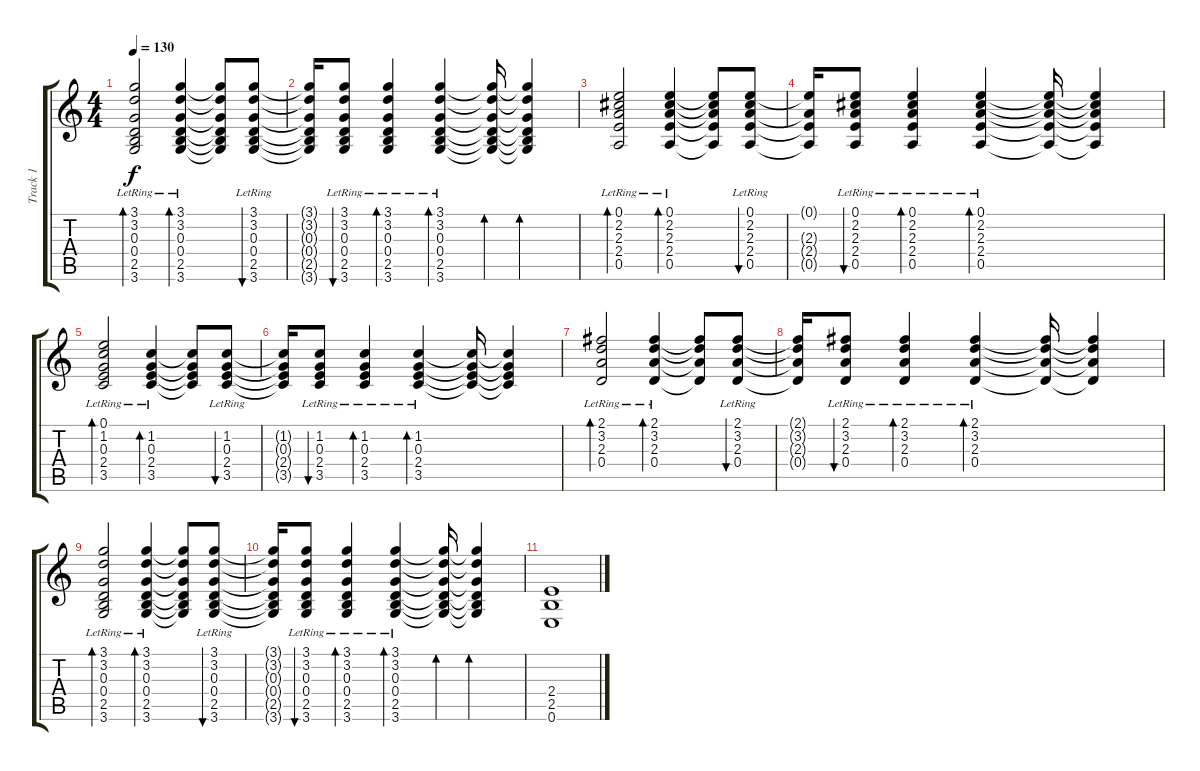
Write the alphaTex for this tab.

\track ("Track 1" "Track 1") {instrument acousticguitarsteel}
\staff {score tabs}
\tuning (E4 B3 G3 D3 A2 E2) {hide}
\ts (4 4)
\tempo 130
\clef g2
\ks c
(3.1{lr} 3.2{lr} 0.3{lr} 0.4{lr} 2.5{lr} 3.6{lr}).2{bd 240 dy f} (3.1{lr} 3.2{lr} 0.3{lr} 0.4{lr} 2.5{lr} 3.6{lr}).4{bd 120} (3.1{t} 3.2{t} 0.3{t} 0.4{t} 2.5{t} 3.6{t}).8 (3.1{lr} 3.2{lr} 0.3{lr} 0.4{lr} 2.5{lr} 3.6{lr}).8{bu 120} |
(3.1{t} 3.2{t} 0.3{t} 0.4{t} 2.5{t} 3.6{t}).16 (3.1{lr} 3.2{lr} 0.3{lr} 0.4{lr} 2.5{lr} 3.6{lr}).8{bu 120} (3.1{lr} 3.2{lr} 0.3{lr} 0.4{lr} 2.5{lr} 3.6{lr}).4{bd 120} (3.1{lr} 3.2{lr} 0.3{lr} 0.4{lr} 2.5{lr} 3.6{lr}).4{bd 120} (3.1{t} 3.2{t} 0.3{t} 0.4{t} 2.5{t} 3.6{t}).16{bd 120} (3.1{t} 3.2{t} 0.3{t} 0.4{t} 2.5{t} 3.6{t}).4{bd 120} |
(0.1{lr} 2.2{lr} 2.3{lr} 2.4{lr} 0.5{lr}).2{bd 120} (0.1{lr} 2.2{lr} 2.3{lr} 2.4{lr} 0.5{lr}).4{bd 120} (0.1{t} 2.2{t} 2.3{t} 2.4{t} 0.5{t}).8 (0.1{lr} 2.2{lr} 2.3{lr} 2.4{lr} 0.5{lr}).8{bu 120} |
(0.1{t} 2.3{t} 2.4{t} 0.5{t}).16 (0.1{lr} 2.2{lr} 2.3{lr} 2.4{lr} 0.5{lr}).8{bu 120} (0.1{lr} 2.2{lr} 2.3{lr} 2.4{lr} 0.5{lr}).4{bd 120} (0.1{lr} 2.2{lr} 2.3{lr} 2.4{lr} 0.5{lr}).4{bd 120} (0.1{t} 2.2{t} 2.3{t} 2.4{t} 0.5{t}).16 (0.1{t} 2.2{t} 2.3{t} 2.4{t} 0.5{t}).4 |
(0.1{lr} 1.2{lr} 0.3{lr} 2.4{lr} 3.5{lr}).2{bd 120} (1.2{lr} 0.3{lr} 2.4{lr} 3.5{lr}).4{bd 120} (1.2{t} 0.3{t} 2.4{t} 3.5{t}).8 (1.2{lr} 0.3{lr} 2.4{lr} 3.5{lr}).8{bu 120} |
(1.2{t} 0.3{t} 2.4{t} 3.5{t}).16 (1.2{lr} 0.3{lr} 2.4{lr} 3.5{lr}).8{bu 120} (1.2{lr} 0.3{lr} 2.4{lr} 3.5{lr}).4{bd 120} (1.2{lr} 0.3{lr} 2.4{lr} 3.5{lr}).4{bd 120} (1.2{t} 0.3{t} 2.4{t} 3.5{t}).16 (1.2{t} 0.3{t} 2.4{t} 3.5{t}).4 |
(2.1{lr} 3.2{lr} 2.3{lr} 0.4{lr}).2{bd 120} (2.1{lr} 3.2{lr} 2.3{lr} 0.4{lr}).4{bd 120} (2.1{t} 3.2{t} 2.3{t} 0.4{t}).8 (2.1{lr} 3.2{lr} 2.3{lr} 0.4{lr}).8{bu 120} |
(2.1{t} 3.2{t} 2.3{t} 0.4{t}).16 (2.1{lr} 3.2{lr} 2.3{lr} 0.4{lr}).8{bu 120} (2.1{lr} 3.2{lr} 2.3{lr} 0.4{lr}).4{bd 120} (2.1{lr} 3.2{lr} 2.3{lr} 0.4{lr}).4{bd 120} (2.1{t} 3.2{t} 2.3{t} 0.4{t}).16 (2.1{t} 3.2{t} 2.3{t} 0.4{t}).4 |
(3.1{lr} 3.2{lr} 0.3{lr} 0.4{lr} 2.5{lr} 3.6{lr}).2{bd 240} (3.1{lr} 3.2{lr} 0.3{lr} 0.4{lr} 2.5{lr} 3.6{lr}).4{bd 120} (3.1{t} 3.2{t} 0.3{t} 0.4{t} 2.5{t} 3.6{t}).8 (3.1{lr} 3.2{lr} 0.3{lr} 0.4{lr} 2.5{lr} 3.6{lr}).8{bu 120} |
(3.1{t} 3.2{t} 0.3{t} 0.4{t} 2.5{t} 3.6{t}).16 (3.1{lr} 3.2{lr} 0.3{lr} 0.4{lr} 2.5{lr} 3.6{lr}).8{bu 120} (3.1{lr} 3.2{lr} 0.3{lr} 0.4{lr} 2.5{lr} 3.6{lr}).4{bd 120} (3.1{lr} 3.2{lr} 0.3{lr} 0.4{lr} 2.5{lr} 3.6{lr}).4{bd 120} (3.1{t} 3.2{t} 0.3{t} 0.4{t} 2.5{t} 3.6{t}).16{bd 120} (3.1{t} 3.2{t} 0.3{t} 0.4{t} 2.5{t} 3.6{t}).4{bd 120} |
(2.4 2.5 0.6).1
